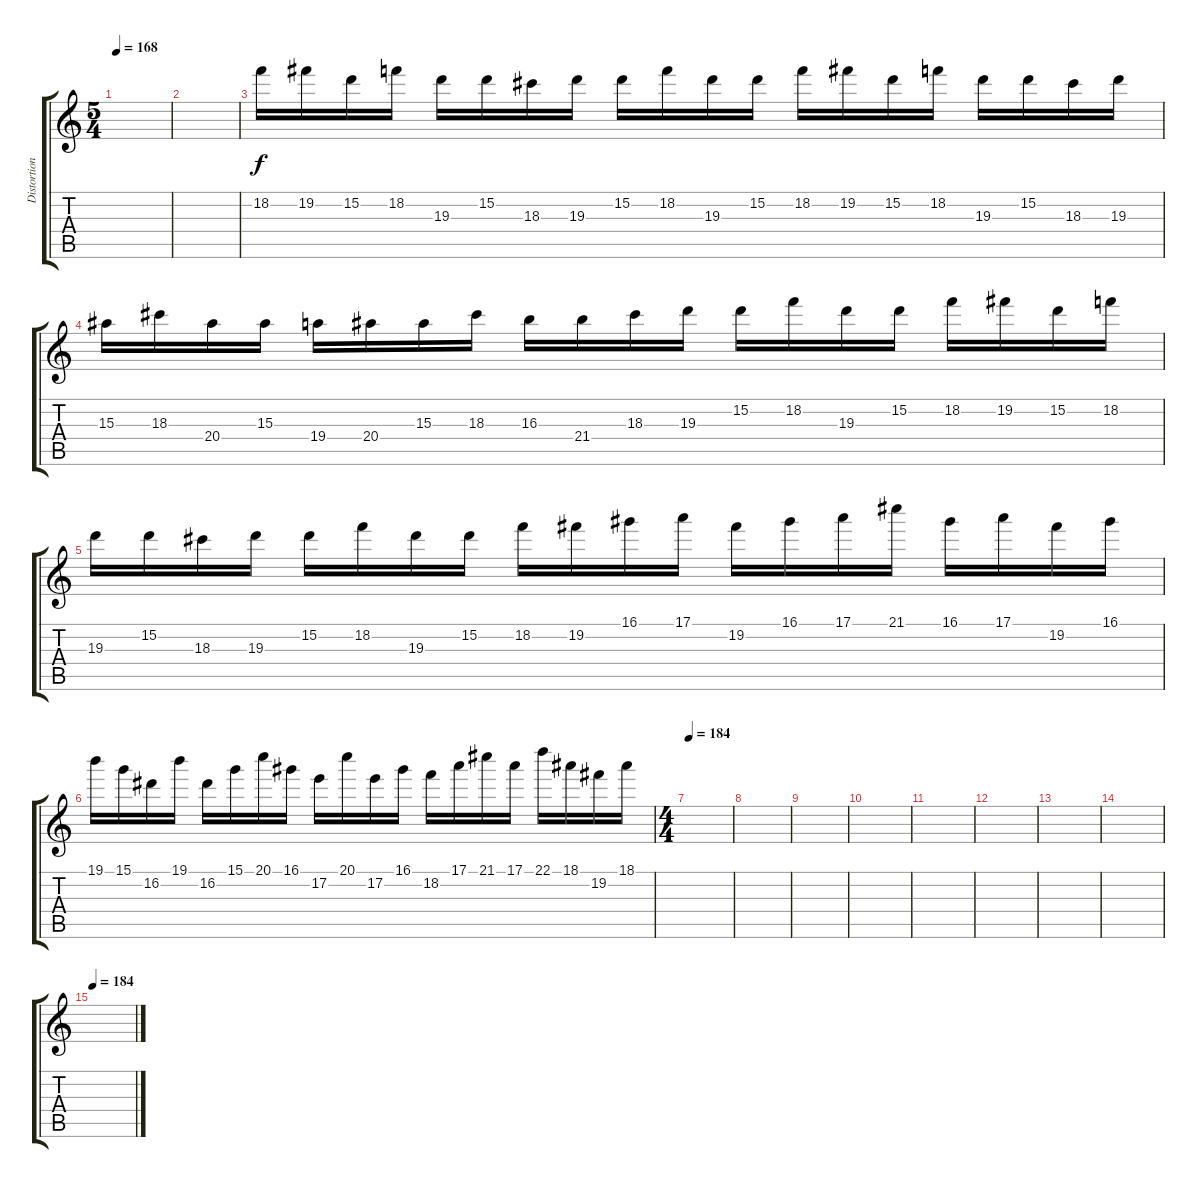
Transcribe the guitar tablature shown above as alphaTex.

\track ("Distortion Guitar" "Distortion") {instrument distortionguitar}
\staff {score tabs}
\tuning (E4 B3 G3 D3 A2 E2) {hide}
\ts (5 4)
\tempo 168
\clef g2
\ks c
|
|
18.2.16 19.2.16 15.2.16 18.2.16 19.3.16 15.2.16 18.3.16 19.3.16 15.2.16 18.2.16 19.3.16 15.2.16 18.2.16 19.2.16 15.2.16 18.2.16 19.3.16 15.2.16 18.3.16 19.3.16 |
15.3.16 18.3.16 20.4.16 15.3.16 19.4.16 20.4.16 15.3.16 18.3.16 16.3.16 21.4.16 18.3.16 19.3.16 15.2.16 18.2.16 19.3.16 15.2.16 18.2.16 19.2.16 15.2.16 18.2.16 |
19.3.16 15.2.16 18.3.16 19.3.16 15.2.16 18.2.16 19.3.16 15.2.16 18.2.16 19.2.16 16.1.16 17.1.16 19.2.16 16.1.16 17.1.16 21.1.16 16.1.16 17.1.16 19.2.16 16.1.16 |
19.1.16 15.1.16 16.2.16 19.1.16 16.2.16 15.1.16 20.1.16 16.1.16 17.2.16 20.1.16 17.2.16 16.1.16 18.2.16 17.1.16 21.1.16 17.1.16 22.1.16 18.1.16 19.2.16 18.1.16 |
\ts (4 4)
\tempo 184
|
|
|
|
|
|
|
|
\tempo 184
